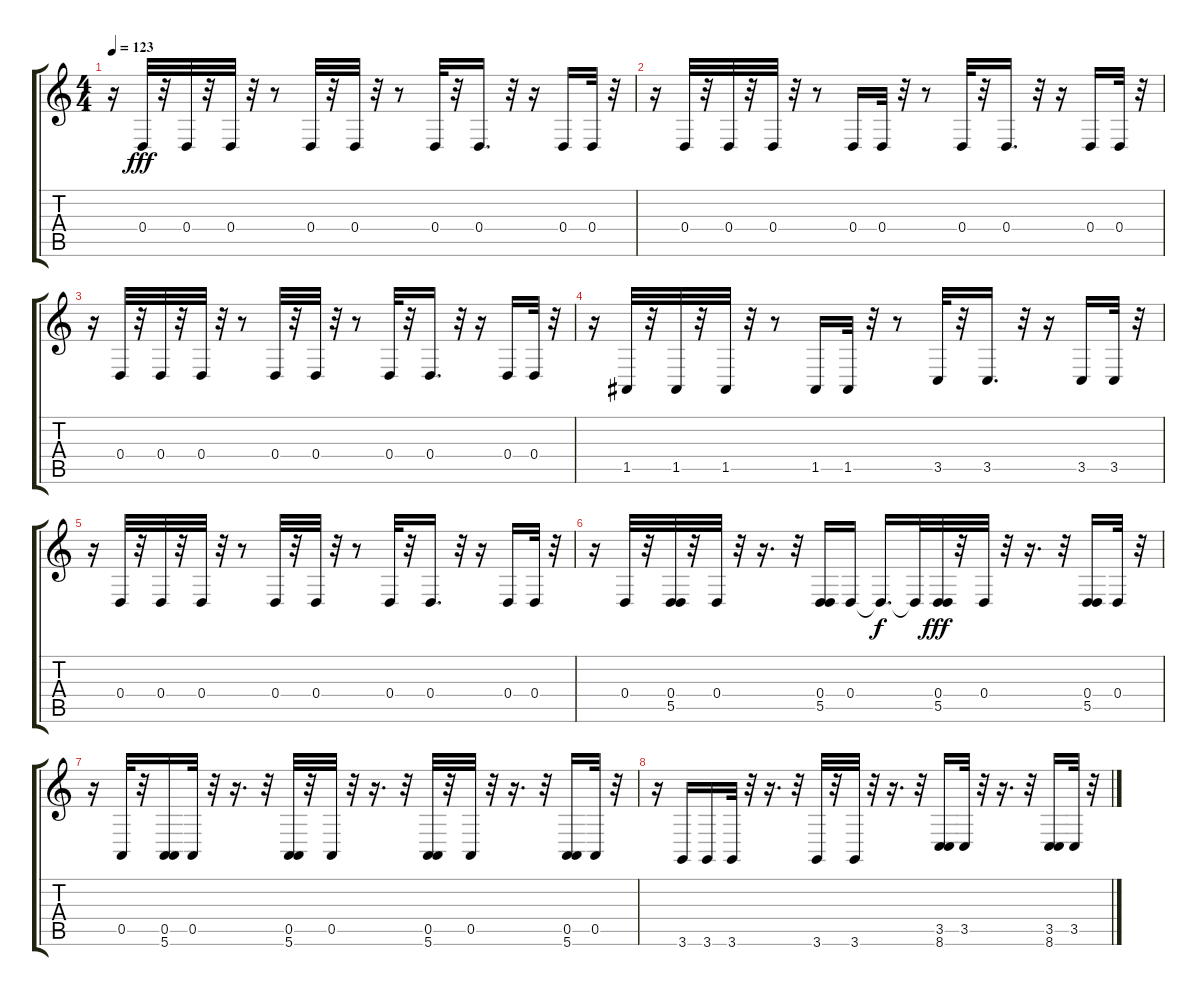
\track "" {instrument tremolostrings}
\staff {score tabs}
\tuning (E4 B3 G3 D3 A2 E2) {hide}
\ts (4 4)
\tempo 123
\clef g2
\ks c
r.16{dy fff} 0.4.32 r.32 0.4.32 r.32 0.4.32 r.32 r.8 0.4.32 r.32 0.4.32 r.32 r.8 0.4.32 r.32 0.4.16{d} r.32 r.16 0.4.16 0.4.32 r.32 |
r.16 0.4.32 r.32 0.4.32 r.32 0.4.32 r.32 r.8 0.4.16 0.4.32 r.32 r.8 0.4.32 r.32 0.4.16{d} r.32 r.16 0.4.16 0.4.32 r.32 |
r.16 0.4.32 r.32 0.4.32 r.32 0.4.32 r.32 r.8 0.4.32 r.32 0.4.32 r.32 r.8 0.4.32 r.32 0.4.16{d} r.32 r.16 0.4.16 0.4.32 r.32 |
r.16 1.5.32 r.32 1.5.32 r.32 1.5.32 r.32 r.8 1.5.16 1.5.32 r.32 r.8 3.5.32 r.32 3.5.16{d} r.32 r.16 3.5.16 3.5.32 r.32 |
r.16 0.4.32 r.32 0.4.32 r.32 0.4.32 r.32 r.8 0.4.32 r.32 0.4.32 r.32 r.8 0.4.32 r.32 0.4.16{d} r.32 r.16 0.4.16 0.4.32 r.32 |
r.16 0.4.32 r.32 (0.4 5.5).32 r.32 0.4.32 r.32 r.16{d} r.32 (0.4 5.5).16 0.4.16 0.4{t}.16{d dy f} 0.4{t}.32 (0.4 5.5).32{dy fff} r.32 0.4.32 r.32 r.16{d} r.32 (0.4 5.5).16 0.4.32 r.32 |
r.16 0.5.32 r.32 (0.5 5.6).16 0.5.32 r.32 r.16{d} r.32 (0.5 5.6).32 r.32 0.5.32 r.32 r.16{d} r.32 (0.5 5.6).32 r.32 0.5.32 r.32 r.16{d} r.32 (0.5 5.6).16 0.5.32 r.32 |
r.16 3.6.16 3.6.16 3.6.32 r.32 r.16{d} r.32 3.6.32 r.32 3.6.32 r.32 r.16{d} r.32 (3.5 8.6).16 3.5.32 r.32 r.16{d} r.32 (3.5 8.6).16 3.5.32 r.32
